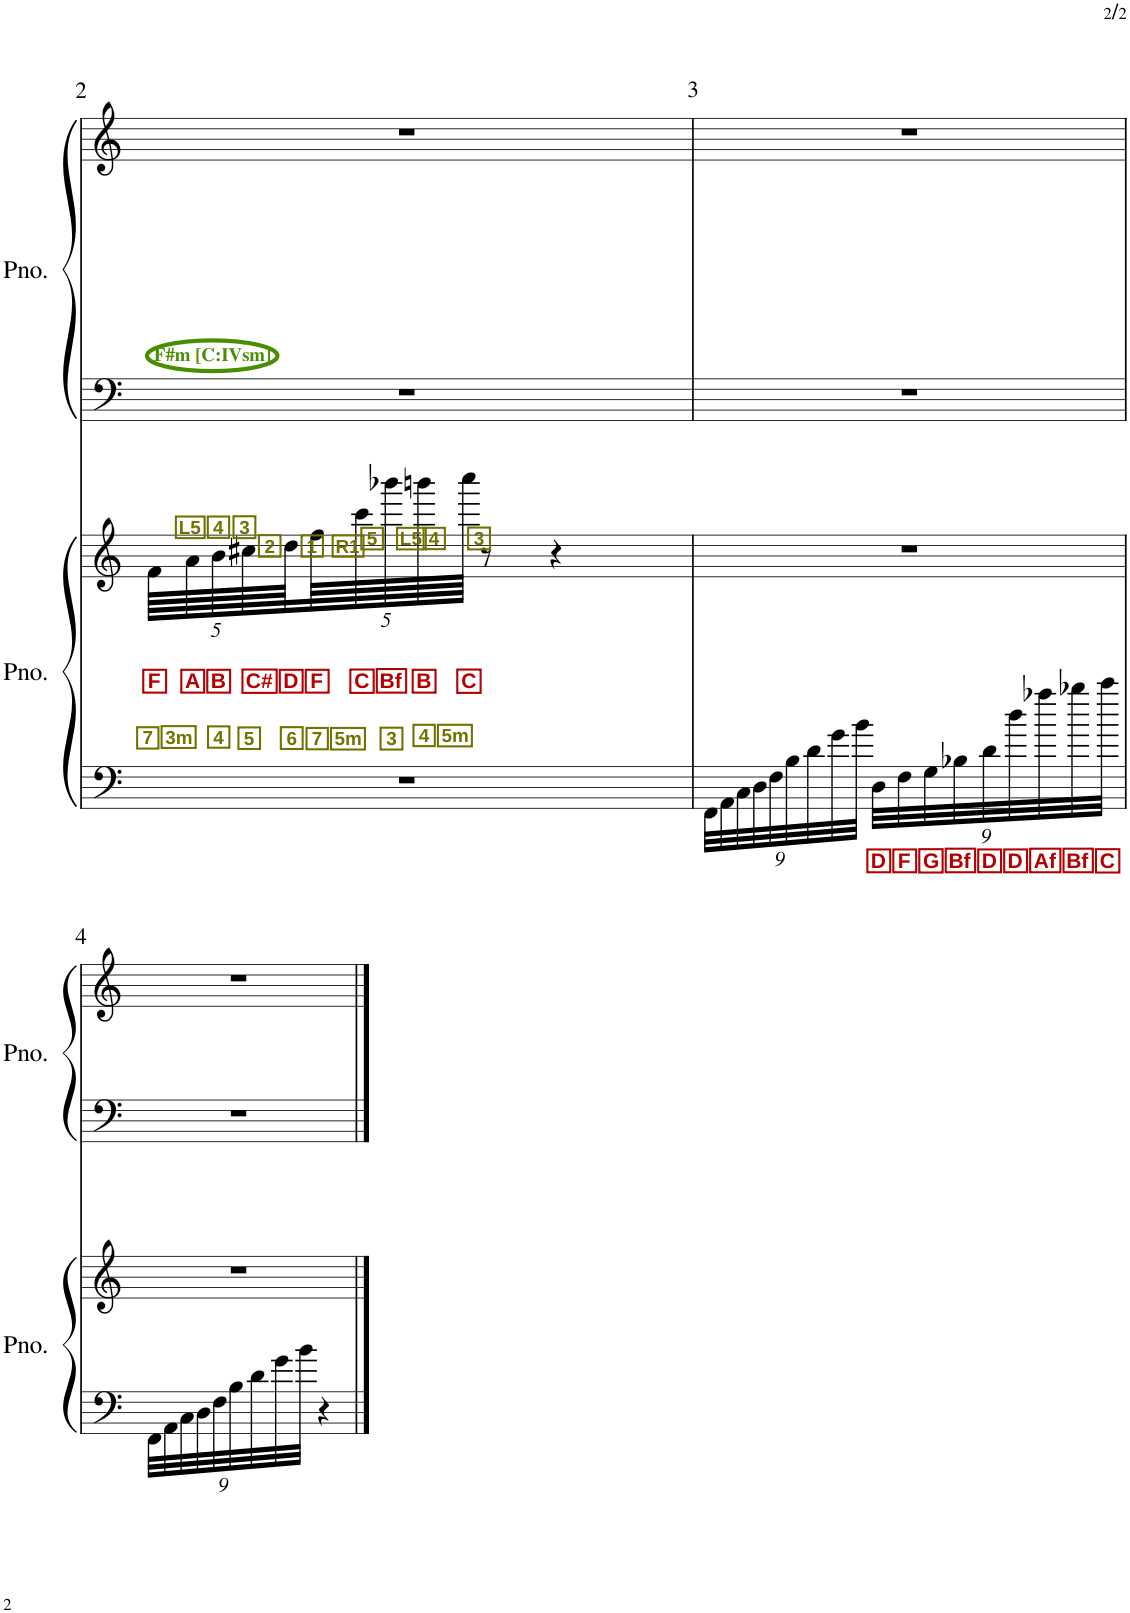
**kern	**text	**text	**kern	**text	**text	**text	**kern	**kern
*part2	*part2	*part2	*part2	*part2	*part2	*part2	*part1	*part1
*staff4	*staff4	*staff4	*staff3	*staff3	*staff3	*staff3	*staff2	*staff1
*I"ピアノ	*	*	*	*	*	*	*I"ピアノ	*
!!LO:PB:g=z
*clefF4	*	*	*clefG2	*	*	*	*clefF4	*clefG2
*k[]	*	*	*k[]	*	*	*	*k[]	*k[]
*M2/4	*	*	*M2/4	*	*	*	*M2/4	*M2/4
*	*	*	*Xbrackettup	*	*	*	*	*
=2	=2	=2	=2	=2	=2	=2	=2	=2
!	!	!	!	!	!	!	!	!LO:TX:b:B:color=#478E00:t=F#m [C&colon;IVsm]
!	!	!	!	!LO:LY:a:color=#727200	!LO:LY:b:color=#B30000	!LO:LY:b:color=#727200	!	!
2r	.	.	80f\LLLL	L5	F	7	2r	2r
!	!	!	!	!LO:LY:a:color=#727200	!LO:LY:b:color=#B30000	!LO:LY:b:color=#727200	!	!
.	.	.	80a\	4	A	3m	.	.
!	!	!	!	!LO:LY:a:color=#727200	!LO:LY:b:color=#B30000	!LO:LY:b:color=#727200	!	!
.	.	.	80b\	3	B	4	.	.
!	!	!	!	!LO:LY:a:color=#727200	!LO:LY:b:color=#B30000	!LO:LY:b:color=#727200	!	!
.	.	.	80cc#X\	2	C#	5	.	.
!	!	!	!	!LO:LY:a:color=#727200	!LO:LY:b:color=#B30000	!LO:LY:b:color=#727200	!	!
.	.	.	80dd\	1	D	6	.	.
!	!	!	!	!LO:LY:a:color=#727200	!LO:LY:b:color=#B30000	!LO:LY:b:color=#727200	!	!
.	.	.	80ff\	R1	F	7	.	.
!	!	!	!	!LO:LY:a:color=#727200	!LO:LY:b:color=#B30000	!LO:LY:b:color=#727200	!	!
.	.	.	80ccc\	5	C	5m	.	.
!	!	!	!	!LO:LY:a:color=#727200	!LO:LY:b:color=#B30000	!LO:LY:b:color=#727200	!	!
.	.	.	80bbb-X\	L5	Bf	3	.	.
!	!	!	!	!LO:LY:a:color=#727200	!LO:LY:b:color=#B30000	!LO:LY:b:color=#727200	!	!
.	.	.	80bbbn\	4	B	4	.	.
!	!	!	!	!LO:LY:a:color=#727200	!LO:LY:b:color=#B30000	!LO:LY:b:color=#727200	!	!
.	.	.	80cccc\JJJJ	3	C	5m	.	.
.	.	.	8r	.	.	.	.	.
.	.	.	4r	.	.	.	.	.
=3	=3	=3	=3	=3	=3	=3	=3	=3
*Xbrackettup	*	*	*	*	*	*	*	*
36FF\LLL	.	.	2r	.	.	.	2r	2r
36AA\	.	.	.	.	.	.	.	.
36C\	.	.	.	.	.	.	.	.
36D\	.	.	.	.	.	.	.	.
36F\	.	.	.	.	.	.	.	.
36B\	.	.	.	.	.	.	.	.
36d\	.	.	.	.	.	.	.	.
36g\	.	.	.	.	.	.	.	.
36b\JJJ	.	.	.	.	.	.	.	.
!	!	!LO:LY:b:color=#B30000	!	!	!	!	!	!
36D\LLL	.	D	.	.	.	.	.	.
!	!	!LO:LY:b:color=#B30000	!	!	!	!	!	!
36F\	.	F	.	.	.	.	.	.
!	!	!LO:LY:b:color=#B30000	!	!	!	!	!	!
36G\	.	G	.	.	.	.	.	.
!	!	!LO:LY:b:color=#B30000	!	!	!	!	!	!
36B-X\	.	Bf	.	.	.	.	.	.
!	!	!LO:LY:b:color=#B30000	!	!	!	!	!	!
36d\	.	D	.	.	.	.	.	.
!	!	!LO:LY:b:color=#B30000	!	!	!	!	!	!
36dd\	.	D	.	.	.	.	.	.
!	!	!LO:LY:b:color=#B30000	!	!	!	!	!	!
36aa-X\	.	Af	.	.	.	.	.	.
!	!	!LO:LY:b:color=#B30000	!	!	!	!	!	!
36bb-X\	.	Bf	.	.	.	.	.	.
!	!	!LO:LY:b:color=#B30000	!	!	!	!	!	!
36ccc\JJJ	.	C	.	.	.	.	.	.
!!LO:LB:g=z
=4	=4	=4	=4	=4	=4	=4	=4	=4
36FF\LLL	.	.	2r	.	.	.	2r	2r
36AA\	.	.	.	.	.	.	.	.
36C\	.	.	.	.	.	.	.	.
36D\	.	.	.	.	.	.	.	.
36F\	.	.	.	.	.	.	.	.
36B\	.	.	.	.	.	.	.	.
36d\	.	.	.	.	.	.	.	.
36g\	.	.	.	.	.	.	.	.
36b\JJJ	.	.	.	.	.	.	.	.
4r	.	.	.	.	.	.	.	.
==	==	==	==	==	==	==	==	==
*-	*-	*-	*-	*-	*-	*-	*-	*-
